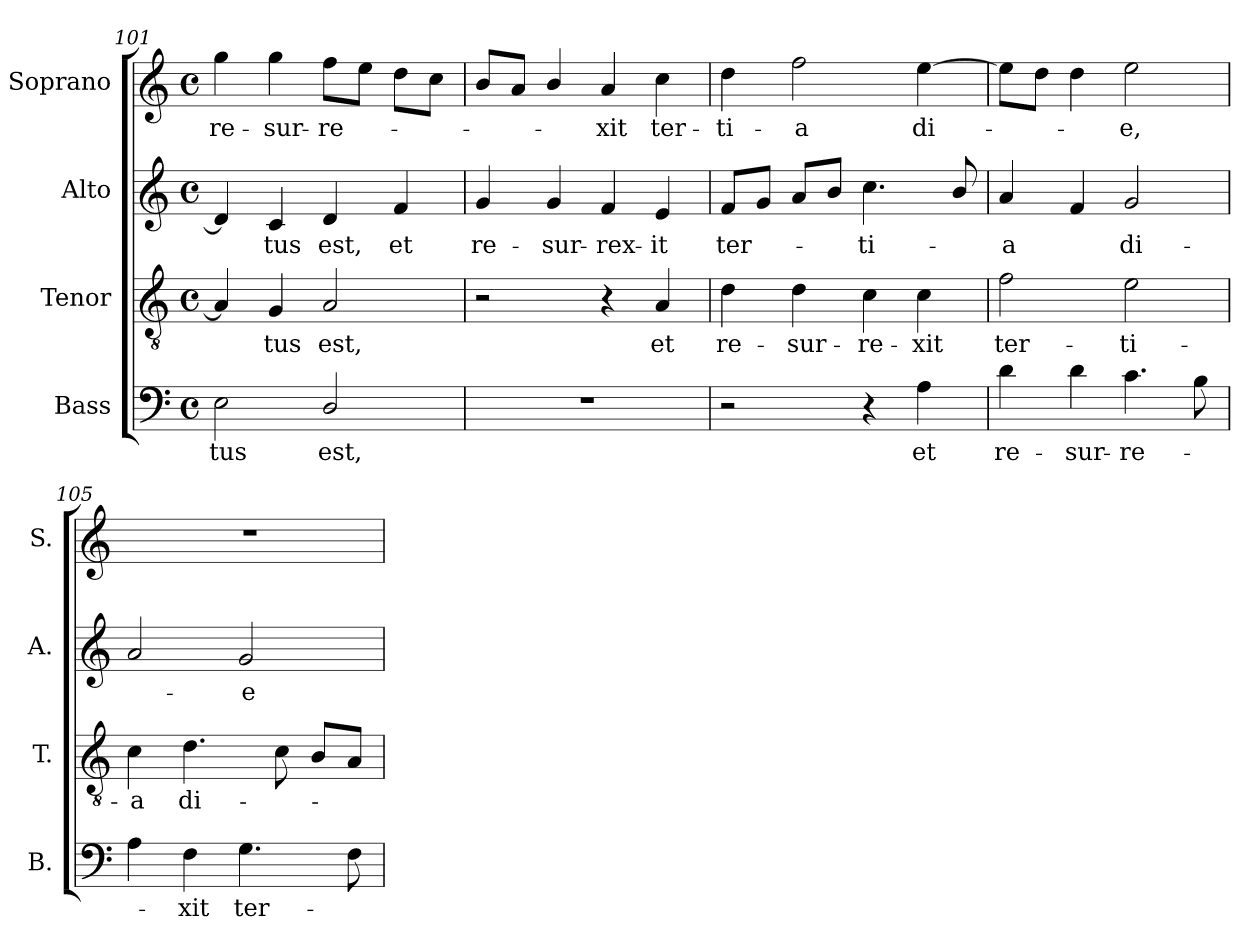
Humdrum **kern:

**kern	**text	**kern	**text	**kern	**text	**kern	**text
*part4	*part4	*part3	*part3	*part2	*part2	*part1	*part1
*staff4	*staff4	*staff3	*staff3	*staff2	*staff2	*staff1	*staff1
*I"Bass	*	*I"Tenor	*	*I"Alto	*	*I"Soprano	*
*I'B.	*	*I'T.	*	*I'A.	*	*I'S.	*
*clefF4	*	*clefGv2	*	*clefG2	*	*clefG2	*
*	*	*ITrd7c12	*	*	*	*	*
*k[]	*	*k[]	*	*k[]	*	*k[]	*
*C:	*	*C:	*	*C:	*	*C:	*
*M4/4	*	*M4/4	*	*M4/4	*	*M4/4	*
*met(c)	*	*met(c)	*	*met(c)	*	*met(c)	*
=101	=101	=101	=101	=101	=101	=101	=101
!	!LO:LY:b:color=#000000	!	!	!	!	!	!
!	!	!	!	!	!	!	!LO:LY:b:color=#000000
2Ei\	-tus	4AAi/]	.	4di/]	.	4ggi\	re-
!	!	!	!LO:LY:b:color=#000000	!	!	!	!
!	!	!	!	!	!LO:LY:b:color=#000000	!	!
!	!	!	!	!	!	!	!LO:LY:b:color=#000000
.	.	4GGi/	-tus	4ci/	-tus	4ggi\	-sur-
!	!LO:LY:b:color=#000000	!	!	!	!	!	!
!	!	!	!LO:LY:b:color=#000000	!	!	!	!
!	!	!	!	!	!LO:LY:b:color=#000000	!	!
!	!	!	!	!	!	!	!LO:LY:b:color=#000000
2Di/	est,	2AAi/	est,	4di/	est,	8ffi\L	-re-
.	.	.	.	.	.	8eei\J	.
!	!	!	!	!	!LO:LY:b:color=#000000	!	!
.	.	.	.	4fi/	et	8ddi\L	.
.	.	.	.	.	.	8cci\J	.
=102	=102	=102	=102	=102	=102	=102	=102
!	!	!	!	!	!LO:LY:b:color=#000000	!	!
1r	.	2r	.	4gi/	re-	8bi/L	.
.	.	.	.	.	.	8ai/J	.
!	!	!	!	!	!LO:LY:b:color=#000000	!	!
.	.	.	.	4gi/	-sur-	4bi/	.
!	!	!	!	!	!LO:LY:b:color=#000000	!	!
!	!	!	!	!	!	!	!LO:LY:b:color=#000000
.	.	4r	.	4fi/	-rex-	4ai/	-xit
!	!	!	!LO:LY:b:color=#000000	!	!	!	!
!	!	!	!	!	!LO:LY:b:color=#000000	!	!
!	!	!	!	!	!	!	!LO:LY:b:color=#000000
.	.	4AAi/	et	4ei/	-it	4cci\	ter-
=103	=103	=103	=103	=103	=103	=103	=103
!	!	!	!LO:LY:b:color=#000000	!	!	!	!
!	!	!	!	!	!LO:LY:b:color=#000000	!	!
!	!	!	!	!	!	!	!LO:LY:b:color=#000000
2r	.	4Di\	re-	8fi/L	ter-	4ddi\	-ti-
.	.	.	.	8gi/J	.	.	.
!	!	!	!LO:LY:b:color=#000000	!	!	!	!
!	!	!	!	!	!	!	!LO:LY:b:color=#000000
.	.	4Di\	-sur-	8ai/L	.	2ffi\	-a
.	.	.	.	8bi/J	.	.	.
!	!	!	!LO:LY:b:color=#000000	!	!	!	!
!	!	!	!	!	!LO:LY:b:color=#000000	!	!
4r	.	4Ci\	-re-	4.cci\	-ti-	.	.
!	!LO:LY:b:color=#000000	!	!	!	!	!	!
!	!	!	!LO:LY:b:color=#000000	!	!	!	!
!	!	!	!	!	!	!	!LO:LY:b:color=#000000
4Ai\	et	4Ci\	-xit	.	.	[4eei\	di-
.	.	.	.	8bi/	.	.	.
!!LO:PB:g=z
=104	=104	=104	=104	=104	=104	=104	=104
!	!LO:LY:b:color=#000000	!	!	!	!	!	!
!	!	!	!LO:LY:b:color=#000000	!	!	!	!
!	!	!	!	!	!LO:LY:b:color=#000000	!	!
4di\	re-	2Fi\	ter-	4ai/	-a	8eei\L]	.
.	.	.	.	.	.	8ddi\J	.
!	!LO:LY:b:color=#000000	!	!	!	!	!	!
4di\	-sur-	.	.	4fi/	.	4ddi\	.
!	!LO:LY:b:color=#000000	!	!	!	!	!	!
!	!	!	!LO:LY:b:color=#000000	!	!	!	!
!	!	!	!	!	!LO:LY:b:color=#000000	!	!
!	!	!	!	!	!	!	!LO:LY:b:color=#000000
4.ci\	-re-	2Ei\	-ti-	2gi/	di-	2eei\	-e,
8Bi\	.	.	.	.	.	.	.
=105	=105	=105	=105	=105	=105	=105	=105
!	!	!	!LO:LY:b:color=#000000	!	!	!	!
4Ai\	.	4Ci\	-a	2ai/	.	1r	.
!	!LO:LY:b:color=#000000	!	!	!	!	!	!
!	!	!	!LO:LY:b:color=#000000	!	!	!	!
4Fi\	-xit	4.Di\	di-	.	.	.	.
!	!LO:LY:b:color=#000000	!	!	!	!	!	!
!	!	!	!	!	!LO:LY:b:color=#000000	!	!
4.Gi\	ter-	.	.	2gi/	-e	.	.
.	.	8Ci\	.	.	.	.	.
.	.	8BBi/L	.	.	.	.	.
8Fi\	.	8AAi/J	.	.	.	.	.
=	=	=	=	=	=	=	=
*-	*-	*-	*-	*-	*-	*-	*-
